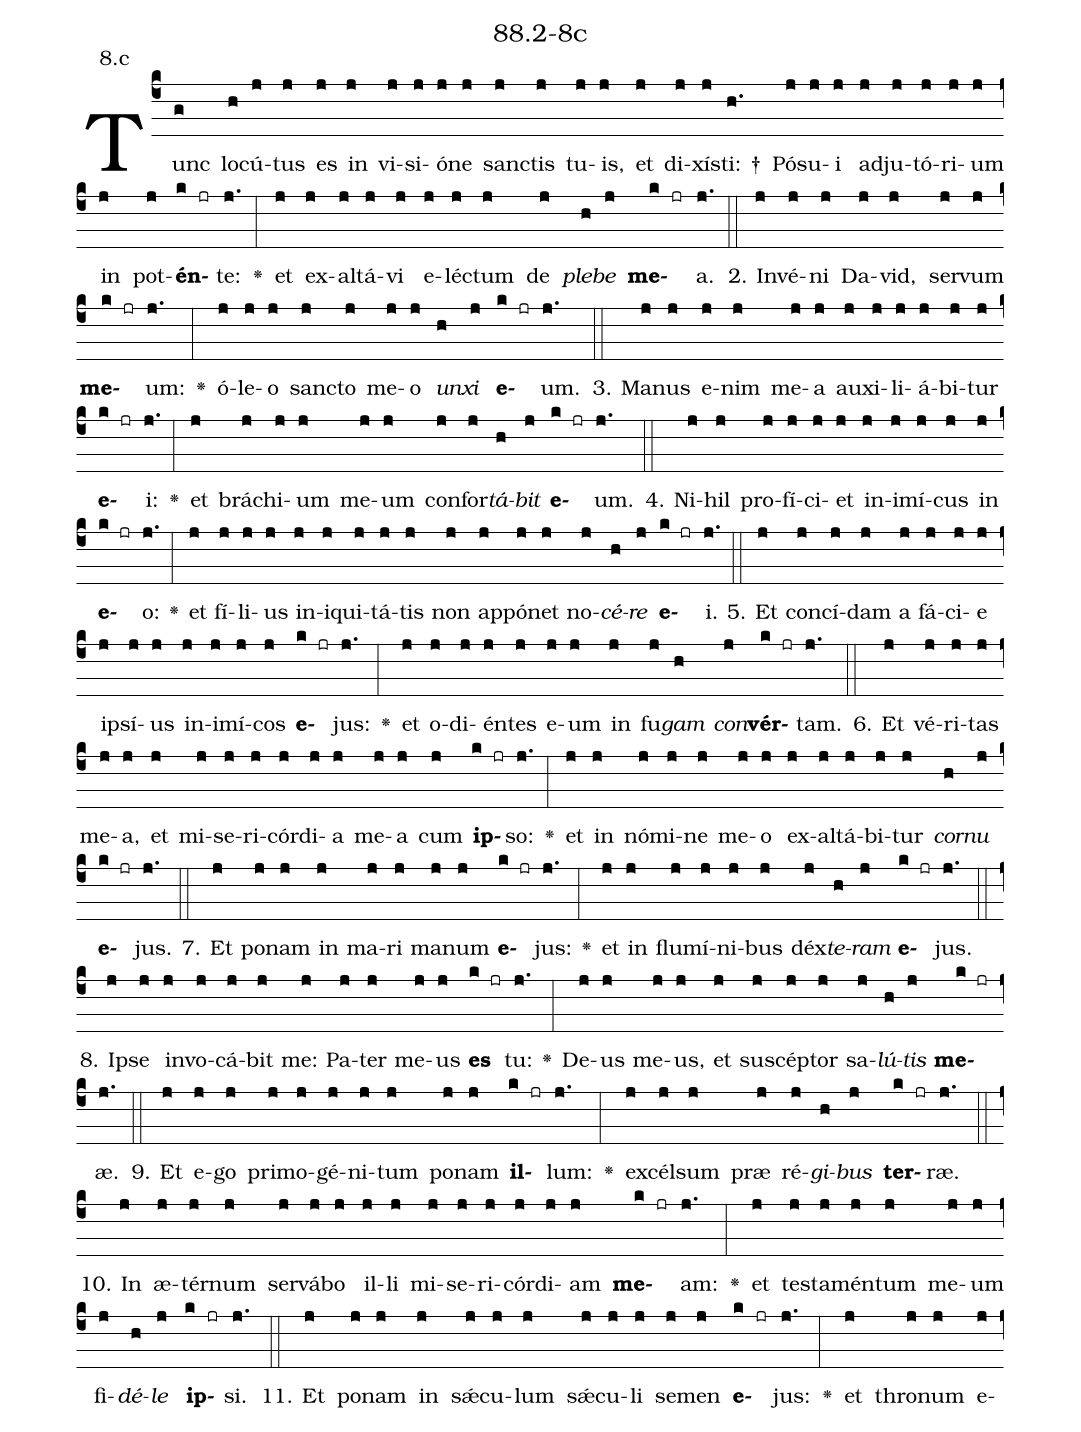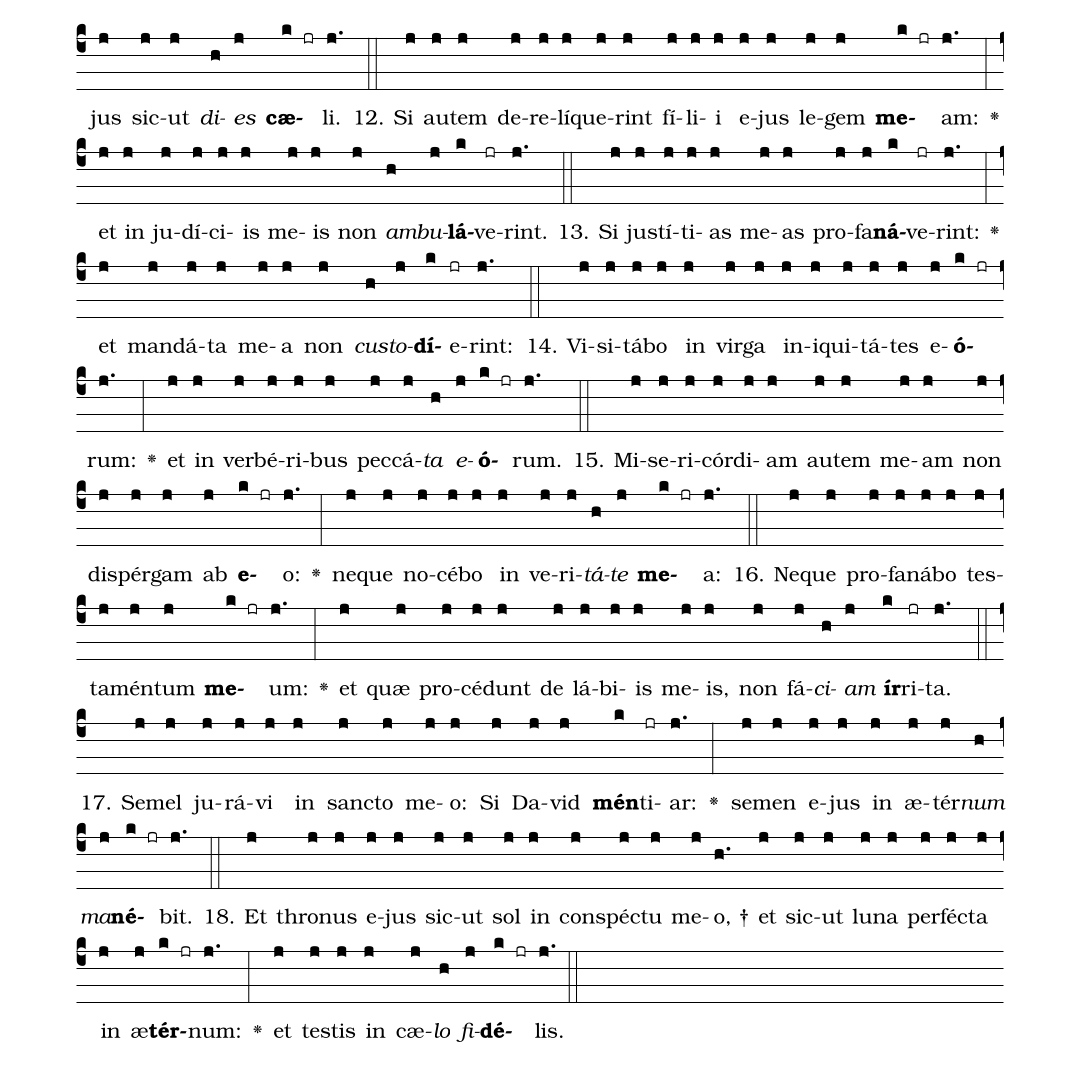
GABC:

name: 88.2-8c;
annotation: 8.c;
%%
(c4)Tunc(g) lo(h)cú(j)tus(j) es(j) in(j) vi(j)si(j)ó(j)ne(j) sanc(j)tis(j) tu(j)is,(j) et(j) di(j)xís(j)ti: †(h.) Pó(j)su(j)i(j) ad(j)ju(j)tó(j)ri(j)um(j) in(j) pot(j)<b>én</b>(k jr)te:(j.) <v>\greheightstar</v>(:) et(j) ex(j)al(j)tá(j)vi(j) e(j)léc(j)tum(j) de(j) <i>ple</i>(h)<i>be</i>(j) <b>me</b>(k jr)a.(j.) (::)
2. In(j)vé(j)ni(j) Da(j)vid,(j) ser(j)vum(j) <b>me</b>(k jr)um:(j.) <v>\greheightstar</v>(:) ó(j)le(j)o(j) sanc(j)to(j) me(j)o(j) <i>un</i>(h)<i>xi</i>(j) <b>e</b>(k jr)um.(j.) (::)
3. Ma(j)nus(j) e(j)nim(j) me(j)a(j) au(j)xi(j)li(j)á(j)bi(j)tur(j) <b>e</b>(k jr)i:(j.) <v>\greheightstar</v>(:) et(j) brá(j)chi(j)um(j) me(j)um(j) con(j)for(j)<i>tá</i>(h)<i>bit</i>(j) <b>e</b>(k jr)um.(j.) (::)
4. Ni(j)hil(j) pro(j)fí(j)ci(j)et(j) in(j)i(j)mí(j)cus(j) in(j) <b>e</b>(k jr)o:(j.) <v>\greheightstar</v>(:) et(j) fí(j)li(j)us(j) in(j)i(j)qui(j)tá(j)tis(j) non(j) ap(j)pó(j)net(j) no(j)<i>cé</i>(h)<i>re</i>(j) <b>e</b>(k jr)i.(j.) (::)
5. Et(j) con(j)cí(j)dam(j) a(j) fá(j)ci(j)e(j) ip(j)sí(j)us(j) in(j)i(j)mí(j)cos(j) <b>e</b>(k jr)jus:(j.) <v>\greheightstar</v>(:) et(j) o(j)di(j)én(j)tes(j) e(j)um(j) in(j) fu(j)<i>gam</i>(h) <i>con</i>(j)<b>vér</b>(k jr)tam.(j.) (::)
6. Et(j) vé(j)ri(j)tas(j) me(j)a,(j) et(j) mi(j)se(j)ri(j)cór(j)di(j)a(j) me(j)a(j) cum(j) <b>ip</b>(k jr)so:(j.) <v>\greheightstar</v>(:) et(j) in(j) nó(j)mi(j)ne(j) me(j)o(j) ex(j)al(j)tá(j)bi(j)tur(j) <i>cor</i>(h)<i>nu</i>(j) <b>e</b>(k jr)jus.(j.) (::)
7. Et(j) po(j)nam(j) in(j) ma(j)ri(j) ma(j)num(j) <b>e</b>(k jr)jus:(j.) <v>\greheightstar</v>(:) et(j) in(j) flu(j)mí(j)ni(j)bus(j) déx(j)<i>te</i>(h)<i>ram</i>(j) <b>e</b>(k jr)jus.(j.) (::)
8. Ip(j)se(j) in(j)vo(j)cá(j)bit(j) me:(j) Pa(j)ter(j) me(j)us(j) <b>es</b>(k jr) tu:(j.) <v>\greheightstar</v>(:) De(j)us(j) me(j)us,(j) et(j) su(j)scép(j)tor(j) sa(j)<i>lú</i>(h)<i>tis</i>(j) <b>me</b>(k jr)æ.(j.) (::)
9. Et(j) e(j)go(j) pri(j)mo(j)gé(j)ni(j)tum(j) po(j)nam(j) <b>il</b>(k jr)lum:(j.) <v>\greheightstar</v>(:) ex(j)cél(j)sum(j) præ(j) ré(j)<i>gi</i>(h)<i>bus</i>(j) <b>ter</b>(k jr)ræ.(j.) (::)
10. In(j) æ(j)tér(j)num(j) ser(j)vá(j)bo(j) il(j)li(j) mi(j)se(j)ri(j)cór(j)di(j)am(j) <b>me</b>(k jr)am:(j.) <v>\greheightstar</v>(:) et(j) tes(j)ta(j)mén(j)tum(j) me(j)um(j) fi(j)<i>dé</i>(h)<i>le</i>(j) <b>ip</b>(k jr)si.(j.) (::)
11. Et(j) po(j)nam(j) in(j) sǽ(j)cu(j)lum(j) sǽ(j)cu(j)li(j) se(j)men(j) <b>e</b>(k jr)jus:(j.) <v>\greheightstar</v>(:) et(j) thro(j)num(j) e(j)jus(j) sic(j)ut(j) <i>di</i>(h)<i>es</i>(j) <b>cæ</b>(k jr)li.(j.) (::)
12. Si(j) au(j)tem(j) de(j)re(j)lí(j)que(j)rint(j) fí(j)li(j)i(j) e(j)jus(j) le(j)gem(j) <b>me</b>(k jr)am:(j.) <v>\greheightstar</v>(:) et(j) in(j) ju(j)dí(j)ci(j)is(j) me(j)is(j) non(j) <i>am</i>(h)<i>bu</i>(j)<b>lá</b>(k)ve(jr)rint.(j.) (::)
13. Si(j) jus(j)tí(j)ti(j)as(j) me(j)as(j) pro(j)fa(j)<b>ná</b>(k)ve(jr)rint:(j.) <v>\greheightstar</v>(:) et(j) man(j)dá(j)ta(j) me(j)a(j) non(j) <i>cus</i>(h)<i>to</i>(j)<b>dí</b>(k)e(jr)rint:(j.) (::)
14. Vi(j)si(j)tá(j)bo(j) in(j) vir(j)ga(j) in(j)i(j)qui(j)tá(j)tes(j) e(j)<b>ó</b>(k jr)rum:(j.) <v>\greheightstar</v>(:) et(j) in(j) ver(j)bé(j)ri(j)bus(j) pec(j)cá(j)<i>ta</i>(h) <i>e</i>(j)<b>ó</b>(k jr)rum.(j.) (::)
15. Mi(j)se(j)ri(j)cór(j)di(j)am(j) au(j)tem(j) me(j)am(j) non(j) di(j)spér(j)gam(j) ab(j) <b>e</b>(k jr)o:(j.) <v>\greheightstar</v>(:) ne(j)que(j) no(j)cé(j)bo(j) in(j) ve(j)ri(j)<i>tá</i>(h)<i>te</i>(j) <b>me</b>(k jr)a:(j.) (::)
16. Ne(j)que(j) pro(j)fa(j)ná(j)bo(j) tes(j)ta(j)mén(j)tum(j) <b>me</b>(k jr)um:(j.) <v>\greheightstar</v>(:) et(j) quæ(j) pro(j)cé(j)dunt(j) de(j) lá(j)bi(j)is(j) me(j)is,(j) non(j) fá(j)<i>ci</i>(h)<i>am</i>(j) <b>ír</b>(k)ri(jr)ta.(j.) (::)
17. Se(j)mel(j) ju(j)rá(j)vi(j) in(j) sanc(j)to(j) me(j)o:(j) Si(j) Da(j)vid(j) <b>mén</b>(k)ti(jr)ar:(j.) <v>\greheightstar</v>(:) se(j)men(j) e(j)jus(j) in(j) æ(j)tér(j)<i>num</i>(h) <i>ma</i>(j)<b>né</b>(k jr)bit.(j.) (::)
18. Et(j) thro(j)nus(j) e(j)jus(j) sic(j)ut(j) sol(j) in(j) con(j)spéc(j)tu(j) me(j)o, †(h.) et(j) sic(j)ut(j) lu(j)na(j) per(j)féc(j)ta(j) in(j) æ(j)<b>tér</b>(k jr)num:(j.) <v>\greheightstar</v>(:) et(j) tes(j)tis(j) in(j) cæ(j)<i>lo</i>(h) <i>fi</i>(j)<b>dé</b>(k jr)lis.(j.) (::)
